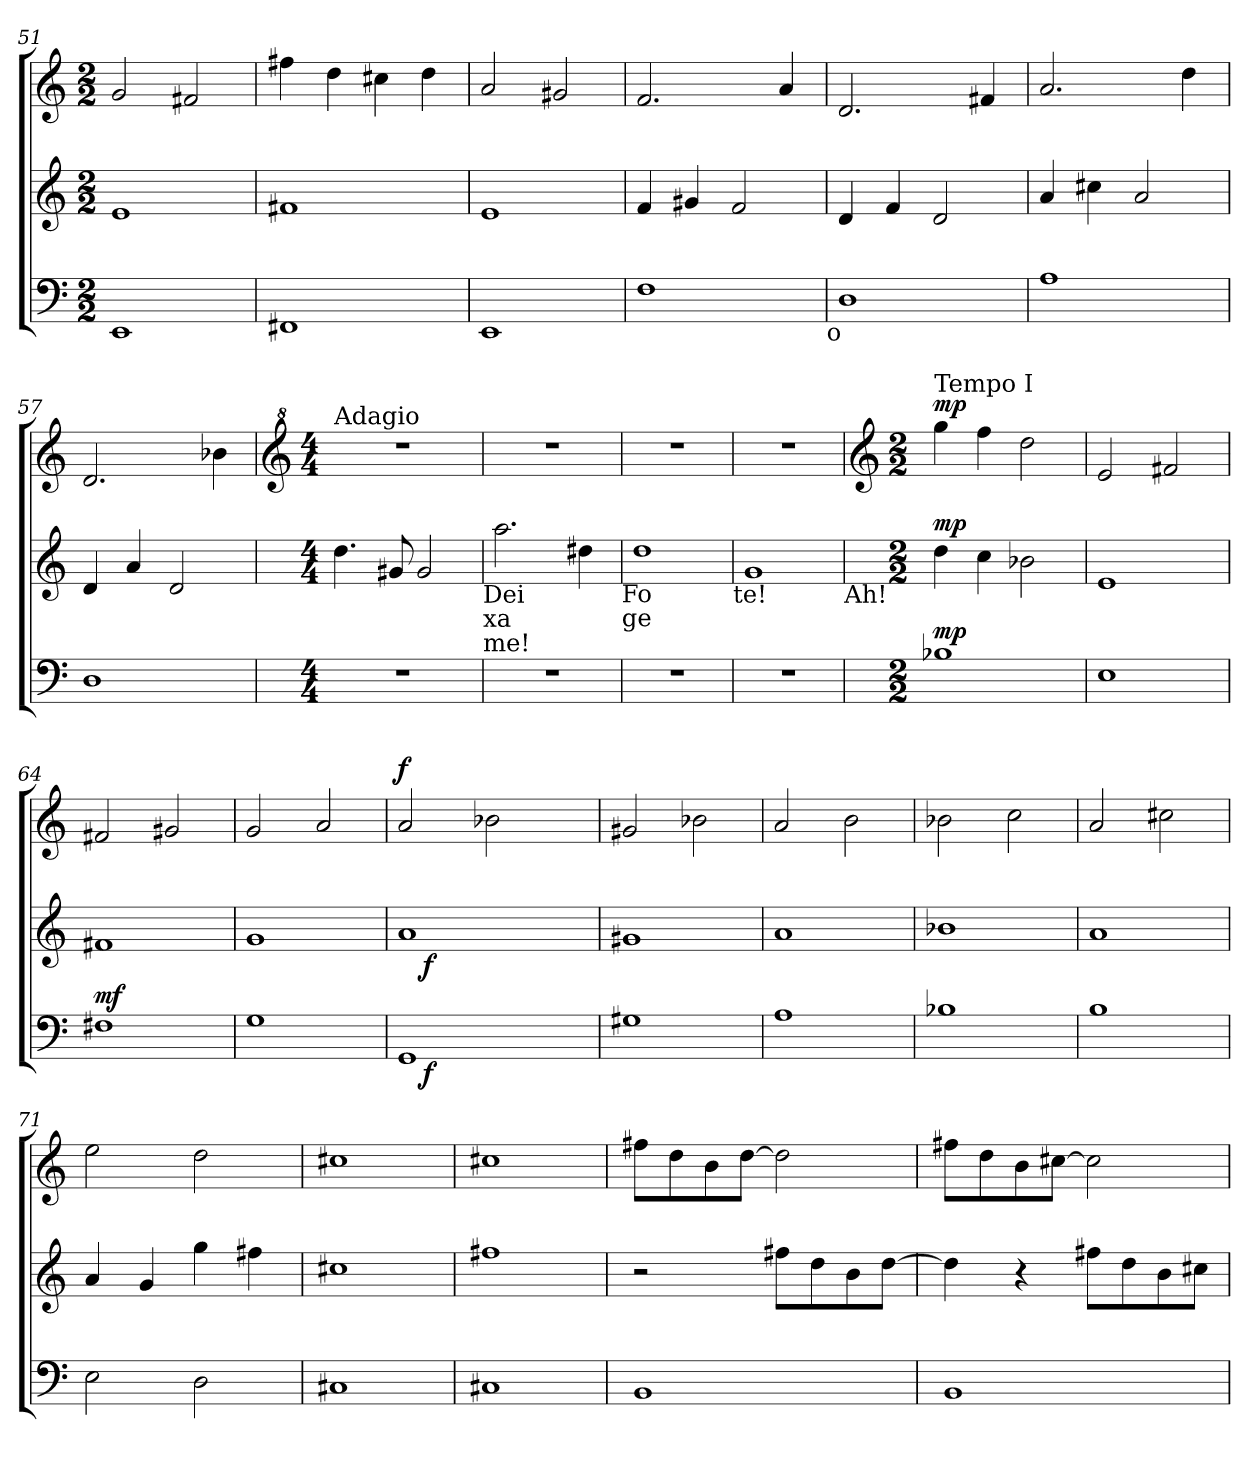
**kern	**dynam	**kern	**dynam	**kern	**dynam
*part3	*part3	*part2	*part2	*part1	*part1
*staff3	*staff3	*staff2	*staff2	*staff1	*staff1
*clefF4	*	*clefG2	*	*clefG2	*
*k[]	*	*k[]	*	*k[]	*
*C:	*	*C:	*	*C:	*
*M2/2	*	*M2/2	*	*M2/2	*
=51	=51	=51	=51	=51	=51
1EE	.	1e	.	2g/	.
.	.	.	.	2f#X/	.
=52	=52	=52	=52	=52	=52
1FF#X	.	1f#X	.	4ff#X\	.
.	.	.	.	4dd\	.
.	.	.	.	4cc#X\	.
.	.	.	.	4dd\	.
=53	=53	=53	=53	=53	=53
1EE	.	1e	.	2a/	.
.	.	.	.	2g#X/	.
!!LO:LB:g=z
=54	=54	=54	=54	=54	=54
1F	.	4f/	.	2.f/	.
.	.	4g#X/	.	.	.
.	.	2f/	.	.	.
.	.	.	.	4a/	.
!LO:TX:b:t=o	!	!	!	!	!
=55	=55	=55	=55	=55	=55
1D	.	4d/	.	2.d/	.
.	.	4f/	.	.	.
.	.	2d/	.	.	.
.	.	.	.	4f#X/	.
=56	=56	=56	=56	=56	=56
1A	.	4a/	.	2.a/	.
.	.	4cc#X\	.	.	.
.	.	2a/	.	.	.
.	.	.	.	4dd\	.
=57	=57	=57	=57	=57	=57
1D	.	4d/	.	2.d/	.
.	.	4a/	.	.	.
.	.	2d/	.	.	.
.	.	.	.	4b-X\	.
!!LO:LB:g=z
=58	=58	=58	=58	=58	=58
*	*	*	*	*clefG^2	*
*M4/4	*	*M4/4	*	*M4/4	*
!	!	!	!	!LO:TX:a:t=Adagio	!
1r	.	4.dd\	.	1r	.
.	.	8g#X/	.	.	.
.	.	2g#/	.	.	.
!	!	!LO:TX:b:t=Dei	!	!	!
!	!	!LO:TX:b:t=xa	!	!	!
!	!	!LO:TX:b:t=me!	!	!	!
=59	=59	=59	=59	=59	=59
1r	.	2.aa\	.	1r	.
.	.	4dd#X\	.	.	.
!	!	!LO:TX:b:t=Fo	!	!	!
!	!	!LO:TX:b:t=ge	!	!	!
=60	=60	=60	=60	=60	=60
1r	.	1dd	.	1r	.
!	!	!LO:TX:b:t=te!	!	!	!
=61	=61	=61	=61	=61	=61
1r	.	1g	.	1r	.
!	!	!LO:TX:b:t=Ah!	!	!	!
!!LO:PB:g=z
=62	=62	=62	=62	=62	=62
*	*	*	*	*clefG2	*
*M2/2	*	*M2/2	*	*M2/2	*
!	!	!	!	!LO:TX:a:t=Tempo I	!
!	!LO:DY:a	!	!LO:DY:a	!	!LO:DY:a
1B-X	mp	4dd\	mp	4gg\	mp
.	.	4cc\	.	4ff\	.
.	.	2b-X\	.	2dd\	.
=63	=63	=63	=63	=63	=63
1E	.	1e	.	2e/	.
.	.	.	.	2f#X/	.
=64	=64	=64	=64	=64	=64
!	!LO:DY:a	!	!	!	!LO:DY:a
!	!	!	!	!	!LO:DY:n=1:b
1F#X	mf	1f#X	.	2f#X/	mf mf
.	.	.	.	2g#X/	.
=65	=65	=65	=65	=65	=65
1G	.	1g	.	2g/	.
.	.	.	.	2a/	.
!!LO:LB:g=z
=66	=66	=66	=66	=66	=66
!	!	!	!	!	!LO:DY:a
*^	*	*^	*	*	*
1GG	16.ryy	.	1a	16.ryy	.	2a/	f
!	!	!LO:DY:b	!	!	!LO:DY:b	!	!
.	2ryy	f	.	2ryy	f	.	.
.	.	.	.	.	.	2b-X\	.
.	4ryy	.	.	4ryy	.	.	.
.	8ryy	.	.	8ryy	.	.	.
.	32ryy	.	.	32ryy	.	.	.
*v	*v	*	*	*	*	*	*
*	*	*v	*v	*	*	*
=67	=67	=67	=67	=67	=67
1G#X	.	1g#X	.	2g#X/	.
.	.	.	.	2b-X\	.
=68	=68	=68	=68	=68	=68
1A	.	1a	.	2a/	.
.	.	.	.	2b\	.
=69	=69	=69	=69	=69	=69
1B-X	.	1b-X	.	2b-X\	.
.	.	.	.	2cc\	.
!!LO:LB:g=z
=70	=70	=70	=70	=70	=70
1B	.	1a	.	2a/	.
.	.	.	.	2cc#X\	.
=71	=71	=71	=71	=71	=71
2E\	.	4a/	.	2ee\	.
.	.	4g/	.	.	.
2D\	.	4gg\	.	2dd\	.
.	.	4ff#X\	.	.	.
=72	=72	=72	=72	=72	=72
1C#X	.	1cc#X	.	1cc#X	.
=73	=73	=73	=73	=73	=73
1C#X	.	1ff#X	.	1cc#X	.
!!LO:PB:g=z
=74	=74	=74	=74	=74	=74
1BB	.	2r	.	8ff#X\L	.
.	.	.	.	8dd\	.
.	.	.	.	8b\	.
.	.	.	.	[>8dd\J	.
.	.	8ff#X\L	.	2dd\]	.
.	.	8dd\	.	.	.
.	.	8b\	.	.	.
.	.	[>8dd\J	.	.	.
=75	=75	=75	=75	=75	=75
1BB	.	4dd\]	.	8ff#X\L	.
.	.	.	.	8dd\	.
.	.	4r	.	8b\	.
.	.	.	.	[>8cc#X\J	.
.	.	8ff#X\L	.	2cc#\]	.
.	.	8dd\	.	.	.
.	.	8b\	.	.	.
.	.	8cc#X\J	.	.	.
=	=	=	=	=	=
*-	*-	*-	*-	*-	*-
